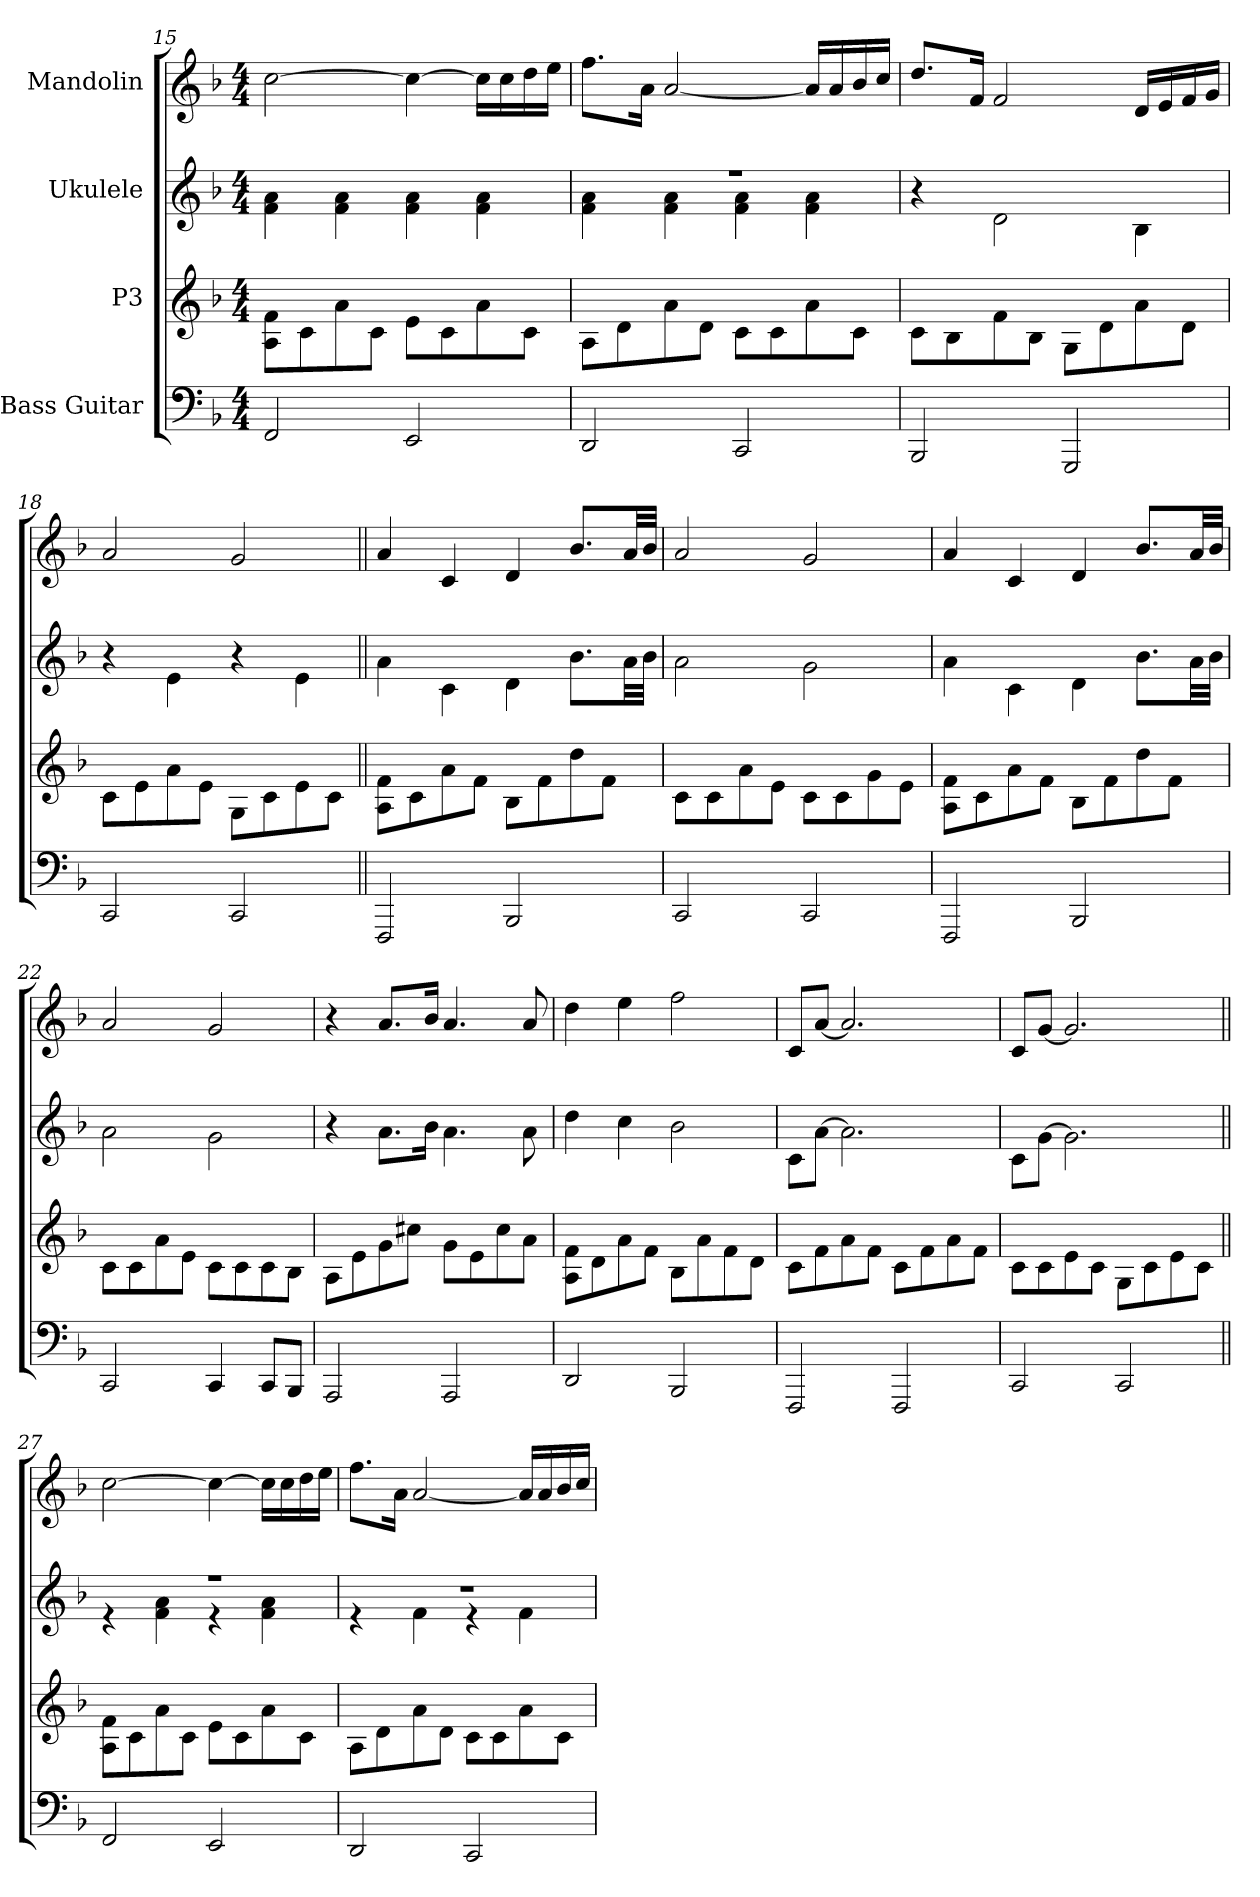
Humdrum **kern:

**kern	**kern	**kern	**kern
*part4	*part3	*part2	*part1
*staff4	*staff3	*staff2	*staff1
*I"Bass Guitar	*I"P3	*I"Ukulele	*I"Mandolin
!!LO:LB:g=z
*	*	*	*clefG2
*k[b-]	*k[b-]	*k[b-]	*k[b-]
*F:	*F:	*F:	*F:
*M4/4	*M4/4	*M4/4	*M4/4
=15	=15	=15	=15
2FFi/	8Aj\ 8fjL	4fZ\ 4aZ	[2ccV\
.	8cj\	.	.
.	8aj\	4fZ\ 4aZ	.
.	8cj\J	.	.
2EEi/	8ej\L	4fZ\ 4aZ	4ccV\_
.	8cj\	.	.
.	8aj\	4fZ\ 4aZ	16ccV\LL]
.	.	.	16ccV\
.	8cj\J	.	16ddV\
.	.	.	16eeV\JJ
=16	=16	=16	=16
*	*	*^	*
2DDi/	8Aj\L	1r	4fZ\ 4aZ	8.ffV\L
.	8dj\	.	.	.
.	.	.	.	16aV\Jk
.	8aj\	.	4fZ\ 4aZ	[2aV/
.	8dj\J	.	.	.
2CCi/	8cj\L	.	4fZ\ 4aZ	.
.	8cj\	.	.	.
.	8aj\	.	4fZ\ 4aZ	16aV/LL]
.	.	.	.	16aV/
.	8cj\J	.	.	16b-V/
.	.	.	.	16ccV/JJ
*	*	*v	*v	*
=17	=17	=17	=17
2BBB-i/	8cj\L	4r	8.ddV/L
.	8B-j\	.	.
.	.	.	16fV/Jk
.	8fj\	2dZ\	2fV/
.	8B-j\J	.	.
2GGGi/	8Gj\L	.	.
.	8dj\	.	.
.	8aj\	4B-Z\	16dV/LL
.	.	.	16eV/
.	8dj\J	.	16fV/
.	.	.	16gV/JJ
=18	=18	=18	=18
2CCi/	8cj\L	4r	2aV/
.	8ej\	.	.
.	8aj\	4eZ\	.
.	8ej\J	.	.
2CCi/	8Gj\L	4r	2gV/
.	8cj\	.	.
.	8ej\	4eZ\	.
.	8cj\J	.	.
!!LO:LB:g=z
=19||	=19||	=19||	=19||
2FFFi/	8Aj\ 8fjL	4aZ\	4aV/
.	8cj\	.	.
.	8aj\	4cZ\	4cV/
.	8fj\J	.	.
2BBB-i/	8B-j\L	4dZ\	4dV/
.	8fj\	.	.
.	8ddj\	8.b-Z\L	8.b-V/L
.	8fj\J	.	.
.	.	32aZ\LL	32aV/LL
.	.	32b-Z\JJJ	32b-V/JJJ
=20	=20	=20	=20
2CCi/	8cj\L	2aZ\	2aV/
.	8cj\	.	.
.	8aj\	.	.
.	8ej\J	.	.
2CCi/	8cj\L	2gZ\	2gV/
.	8cj\	.	.
.	8gj\	.	.
.	8ej\J	.	.
=21	=21	=21	=21
2FFFi/	8Aj\ 8fjL	4aZ\	4aV/
.	8cj\	.	.
.	8aj\	4cZ\	4cV/
.	8fj\J	.	.
2BBB-i/	8B-j\L	4dZ\	4dV/
.	8fj\	.	.
.	8ddj\	8.b-Z\L	8.b-V/L
.	8fj\J	.	.
.	.	32aZ\LL	32aV/LL
.	.	32b-Z\JJJ	32b-V/JJJ
=22	=22	=22	=22
2CCi/	8cj\L	2aZ\	2aV/
.	8cj\	.	.
.	8aj\	.	.
.	8ej\J	.	.
4CCi/	8cj\L	2gZ\	2gV/
.	8cj\	.	.
8CCN/L	8cj\	.	.
8BBB-N/J	8B-j\J	.	.
!!LO:PB:g=z
=23	=23	=23	=23
2AAAi/	8Aj\L	4r	4r
.	8ej\	.	.
.	8gj\	8.aZ\L	8.aV/L
.	8cc#j\J	.	.
.	.	16b-Z\Jk	16b-V/Jk
2AAAi/	8gj\L	4.aZ\	4.aV/
.	8ej\	.	.
.	8cc#j\	.	.
.	8aj\J	8aZ\	8aV/
=24	=24	=24	=24
2DDi/	8Aj\ 8fjL	4ddZ\	4ddV\
.	8dj\	.	.
.	8aj\	4ccZ\	4eeV\
.	8fj\J	.	.
2BBB-i/	8B-j\L	2b-Z\	2ffV\
.	8aj\	.	.
.	8fj\	.	.
.	8dj\J	.	.
=25	=25	=25	=25
2FFFi/	8cj\L	8cZ\L	8cV/L
.	8fj\	[8aZ\J	[8aV/J
.	8aj\	2.aZ\]	2.aV/]
.	8fj\J	.	.
2FFFi/	8cj\L	.	.
.	8fj\	.	.
.	8aj\	.	.
.	8fj\J	.	.
=26	=26	=26	=26
2CCi/	8cj\L	8cZ\L	8cV/L
.	8cj\	[8gZ\J	[8gV/J
.	8ej\	2.gZ\]	2.gV/]
.	8cj\J	.	.
2CCi/	8Gj\L	.	.
.	8cj\	.	.
.	8ej\	.	.
.	8cj\J	.	.
!!LO:LB:g=z
=27||	=27||	=27||	=27||
*	*	*^	*
2FFi/	8Aj\ 8fjL	1r	4r	[2ccV\
.	8cj\	.	.	.
.	8aj\	.	4fZ\ 4aZ	.
.	8cj\J	.	.	.
2EEi/	8ej\L	.	4r	4ccV\_
.	8cj\	.	.	.
.	8aj\	.	4fZ\ 4aZ	16ccV\LL]
.	.	.	.	16ccV\
.	8cj\J	.	.	16ddV\
.	.	.	.	16eeV\JJ
=28	=28	=28	=28	=28
2DDi/	8Aj\L	1r	4r	8.ffV\L
.	8dj\	.	.	.
.	.	.	.	16aV\Jk
.	8aj\	.	4fZ\	[2aV/
.	8dj\J	.	.	.
2CCi/	8cj\L	.	4r	.
.	8cj\	.	.	.
.	8aj\	.	4fZ\	16aV/LL]
.	.	.	.	16aV/
.	8cj\J	.	.	16b-V/
.	.	.	.	16ccV/JJ
*	*	*v	*v	*
=	=	=	=
*-	*-	*-	*-
